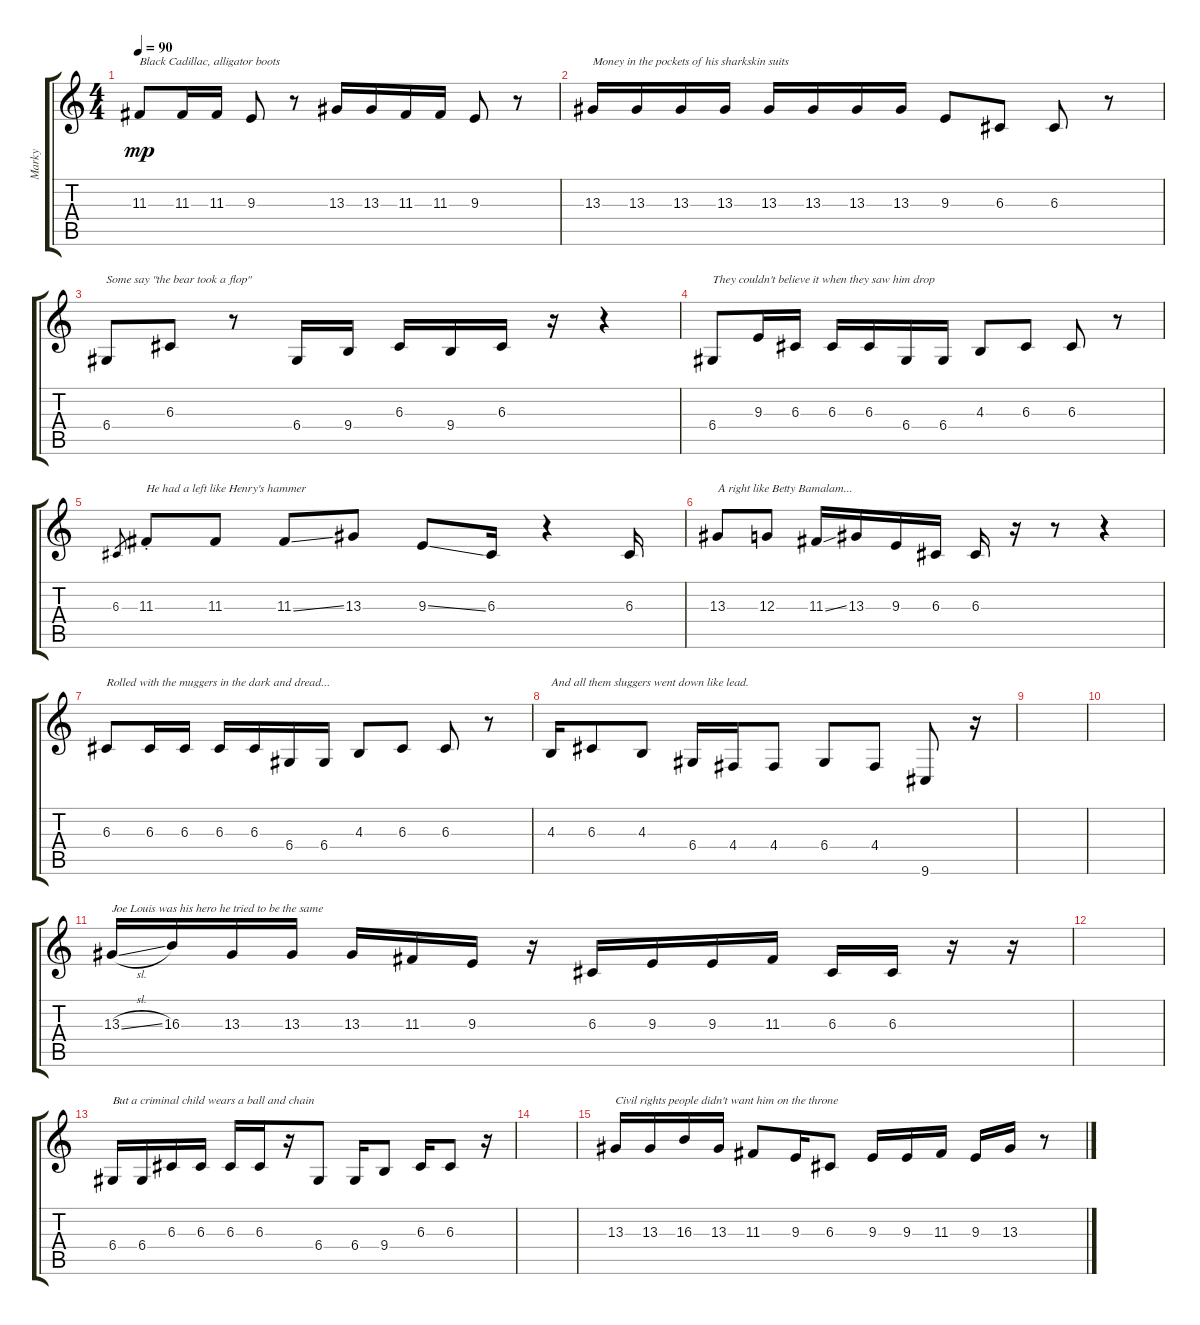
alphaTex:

\track ("Marky" "Marky") {instrument trumpet}
\staff {score tabs}
\tuning (E4 B3 G3 D3 A2 E2) {hide}
\ts (4 4)
\tempo 90
\clef g2
\ks c
11.3.8{txt "Black Cadillac, alligator boots" dy mp} 11.3.16 11.3.16 9.3.8 r.8 13.3.16 13.3.16 11.3.16 11.3.16 9.3.8 r.8 |
13.3.16{txt "Money in the pockets of his sharkskin suits"} 13.3.16 13.3.16 13.3.16 13.3.16 13.3.16 13.3.16 13.3.16 9.3.8 6.3.8 6.3.8 r.8 |
6.4.8{txt "Some say \"the bear took a flop\""} 6.3.8 r.8 6.4.16 9.4.16 6.3.16 9.4.16 6.3.16 r.16 r.4 |
6.4.8{txt "They couldn't believe it when they saw him drop"} 9.3.16 6.3.16 6.3.16 6.3.16 6.4.16 6.4.16 4.3.8 6.3.8 6.3.8 r.8 |
6.3.8{gr} 11.3{st}.8{txt "He had a left like Henry's hammer"} 11.3.8 11.3{ss}.8 13.3.8 9.3{ss}.8 6.3.16 r.4 6.3.16 |
13.3.8{txt "A right like Betty Bamalam..."} 12.3.8 11.3{ss}.16 13.3.16 9.3.16 6.3.16 6.3.16 r.16 r.8 r.4 |
6.3.8{txt "Rolled with the muggers in the dark and dread..."} 6.3.16 6.3.16 6.3.16 6.3.16 6.4.16 6.4.16 4.3.8 6.3.8 6.3.8 r.8 |
4.3.16{txt "And all them sluggers went down like lead."} 6.3.8 4.3.8 6.4.16 4.4.16 4.4.8 6.4.8 4.4.8 9.6.8 r.16 |
|
|
13.3{sl}.16{txt "Joe Louis was his hero he tried to be the same"} 16.3.16 13.3.16 13.3.16 13.3.16 11.3.16 9.3.16 r.16 6.3.16 9.3.16 9.3.16 11.3.16 6.3.16 6.3.16 r.16 r.16 |
|
6.4.16{txt "But a criminal child wears a ball and chain"} 6.4.16 6.3.16 6.3.16 6.3.16 6.3.16 r.16 6.4.8 6.4.16 9.4.8 6.3.16 6.3.8 r.16 |
|
13.3.16{txt "Civil rights people didn't want him on the throne"} 13.3.16 16.3.16 13.3.16 11.3.8 9.3.16 6.3.8 9.3.16 9.3.16 11.3.16 9.3.16 13.3.16 r.8
